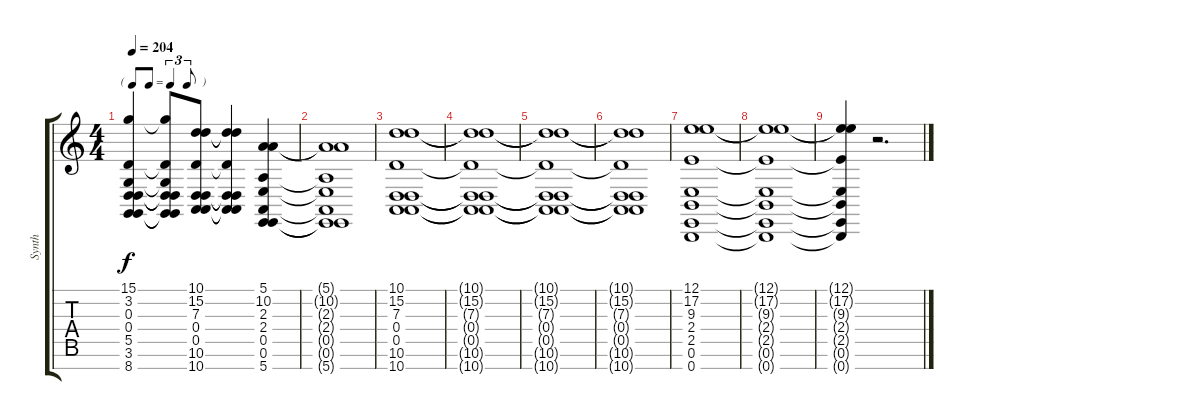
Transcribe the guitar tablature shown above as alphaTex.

\track ("Synth" "Synth") {instrument lead2sawtooth}
\staff {score tabs}
\tuning (E4 B3 G3 D3 A2 E2 B1) {hide}
\ts (4 4)
\tf triplet8th
\tempo 204
\clef g2
\ks c
(15.1 3.2 0.3 0.4 5.5 3.6 8.7).4{dy f} (15.1{t} 3.2{t} 0.3{t} 0.4{t} 5.5{t} 3.6{t} 8.7{t}).8 (10.1 15.2 7.3 0.4 0.5 10.6 10.7).8 (10.1{t} 15.2{t} 7.3{t} 0.4{t} 0.5{t} 10.6{t} 10.7{t}).4 (5.1 10.2 2.3 2.4 0.5 0.6 5.7).4 |
(5.1{t} 10.2{t} 2.3{t} 2.4{t} 0.5{t} 0.6{t} 5.7{t}).1 |
(10.1 15.2 7.3 0.4 0.5 10.6 10.7).1 |
(10.1{t} 15.2{t} 7.3{t} 0.4{t} 0.5{t} 10.6{t} 10.7{t}).1 |
(10.1{t} 15.2{t} 7.3{t} 0.4{t} 0.5{t} 10.6{t} 10.7{t}).1 |
(10.1{t} 15.2{t} 7.3{t} 0.4{t} 0.5{t} 10.6{t} 10.7{t}).1 |
(12.1 17.2 9.3 2.4 2.5 0.6 0.7).1 |
(12.1{t} 17.2{t} 9.3{t} 2.4{t} 2.5{t} 0.6{t} 0.7{t}).1 |
(12.1{t} 17.2{t} 9.3{t} 2.4{t} 2.5{t} 0.6{t} 0.7{t}).4 r.2{d}
